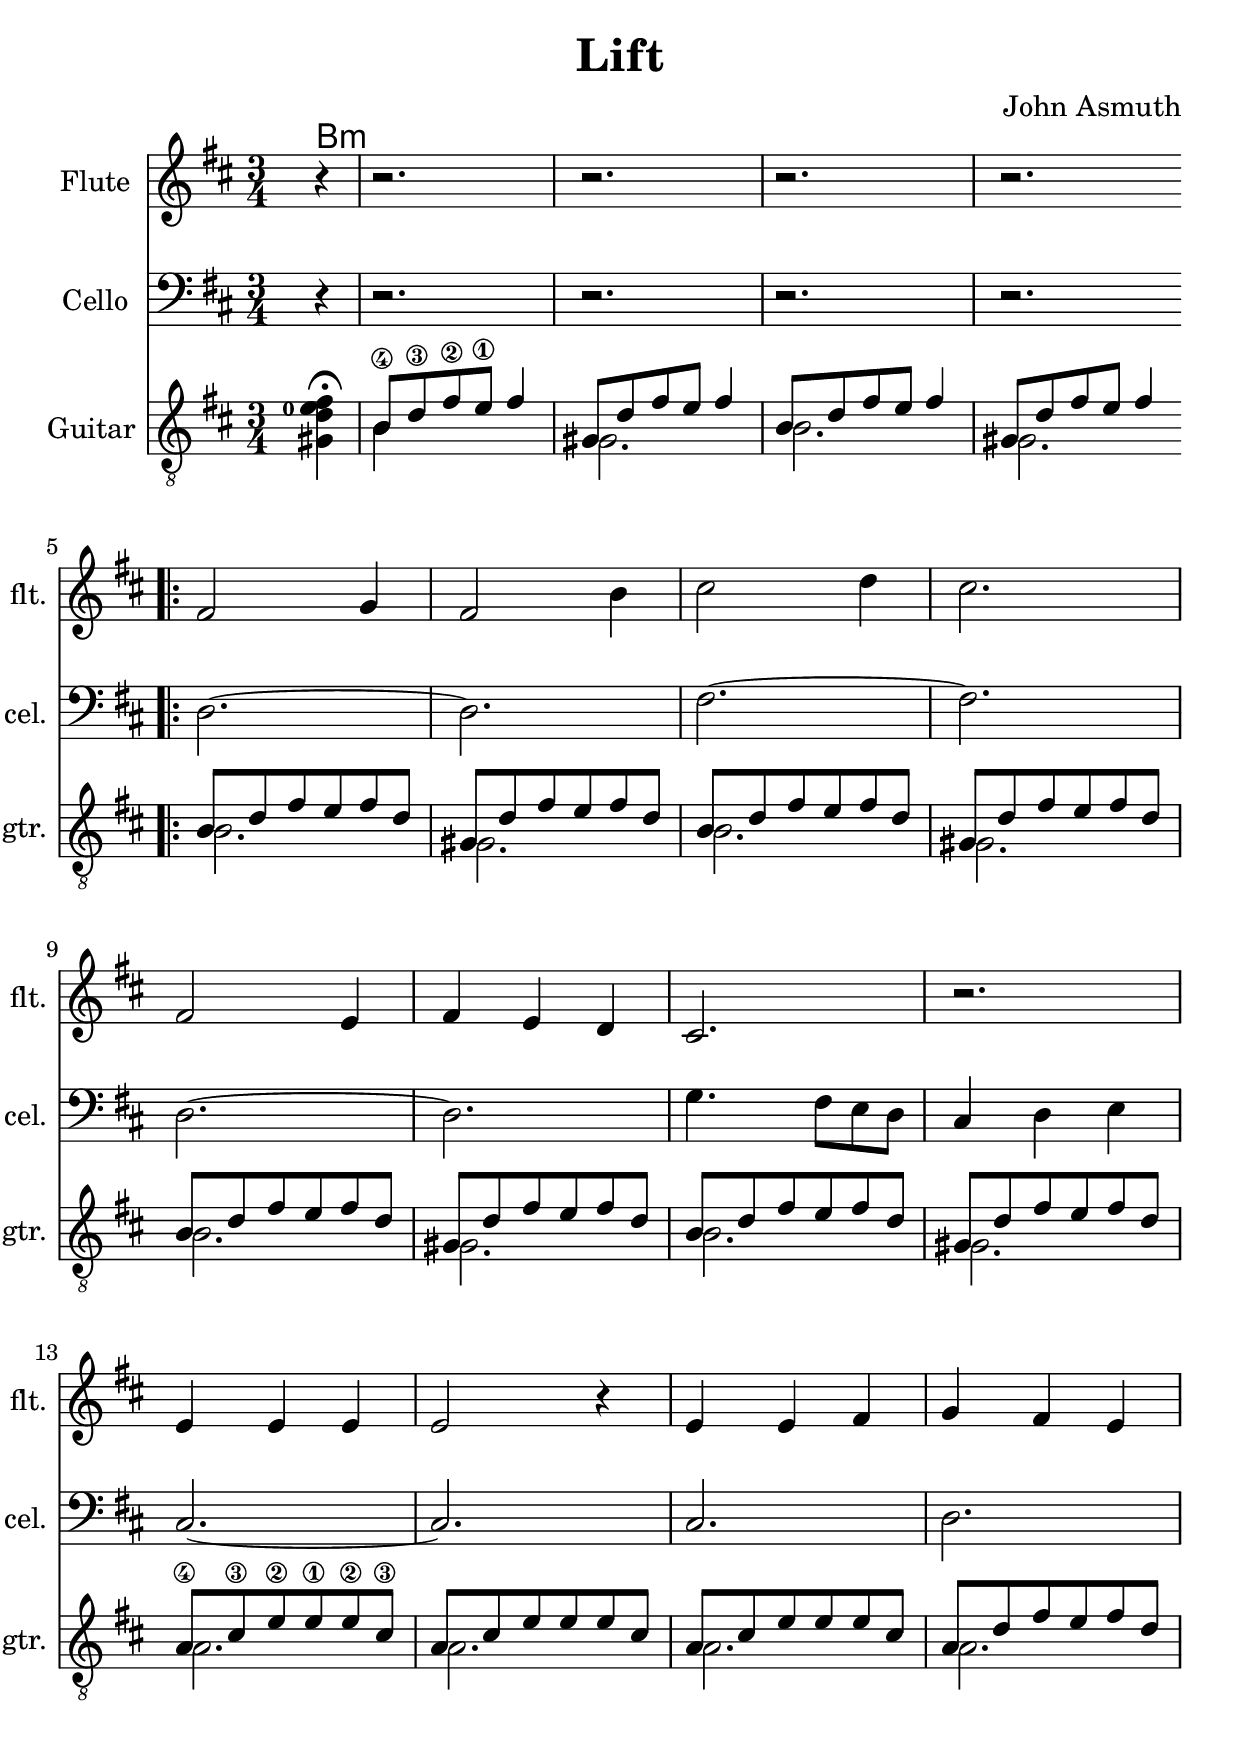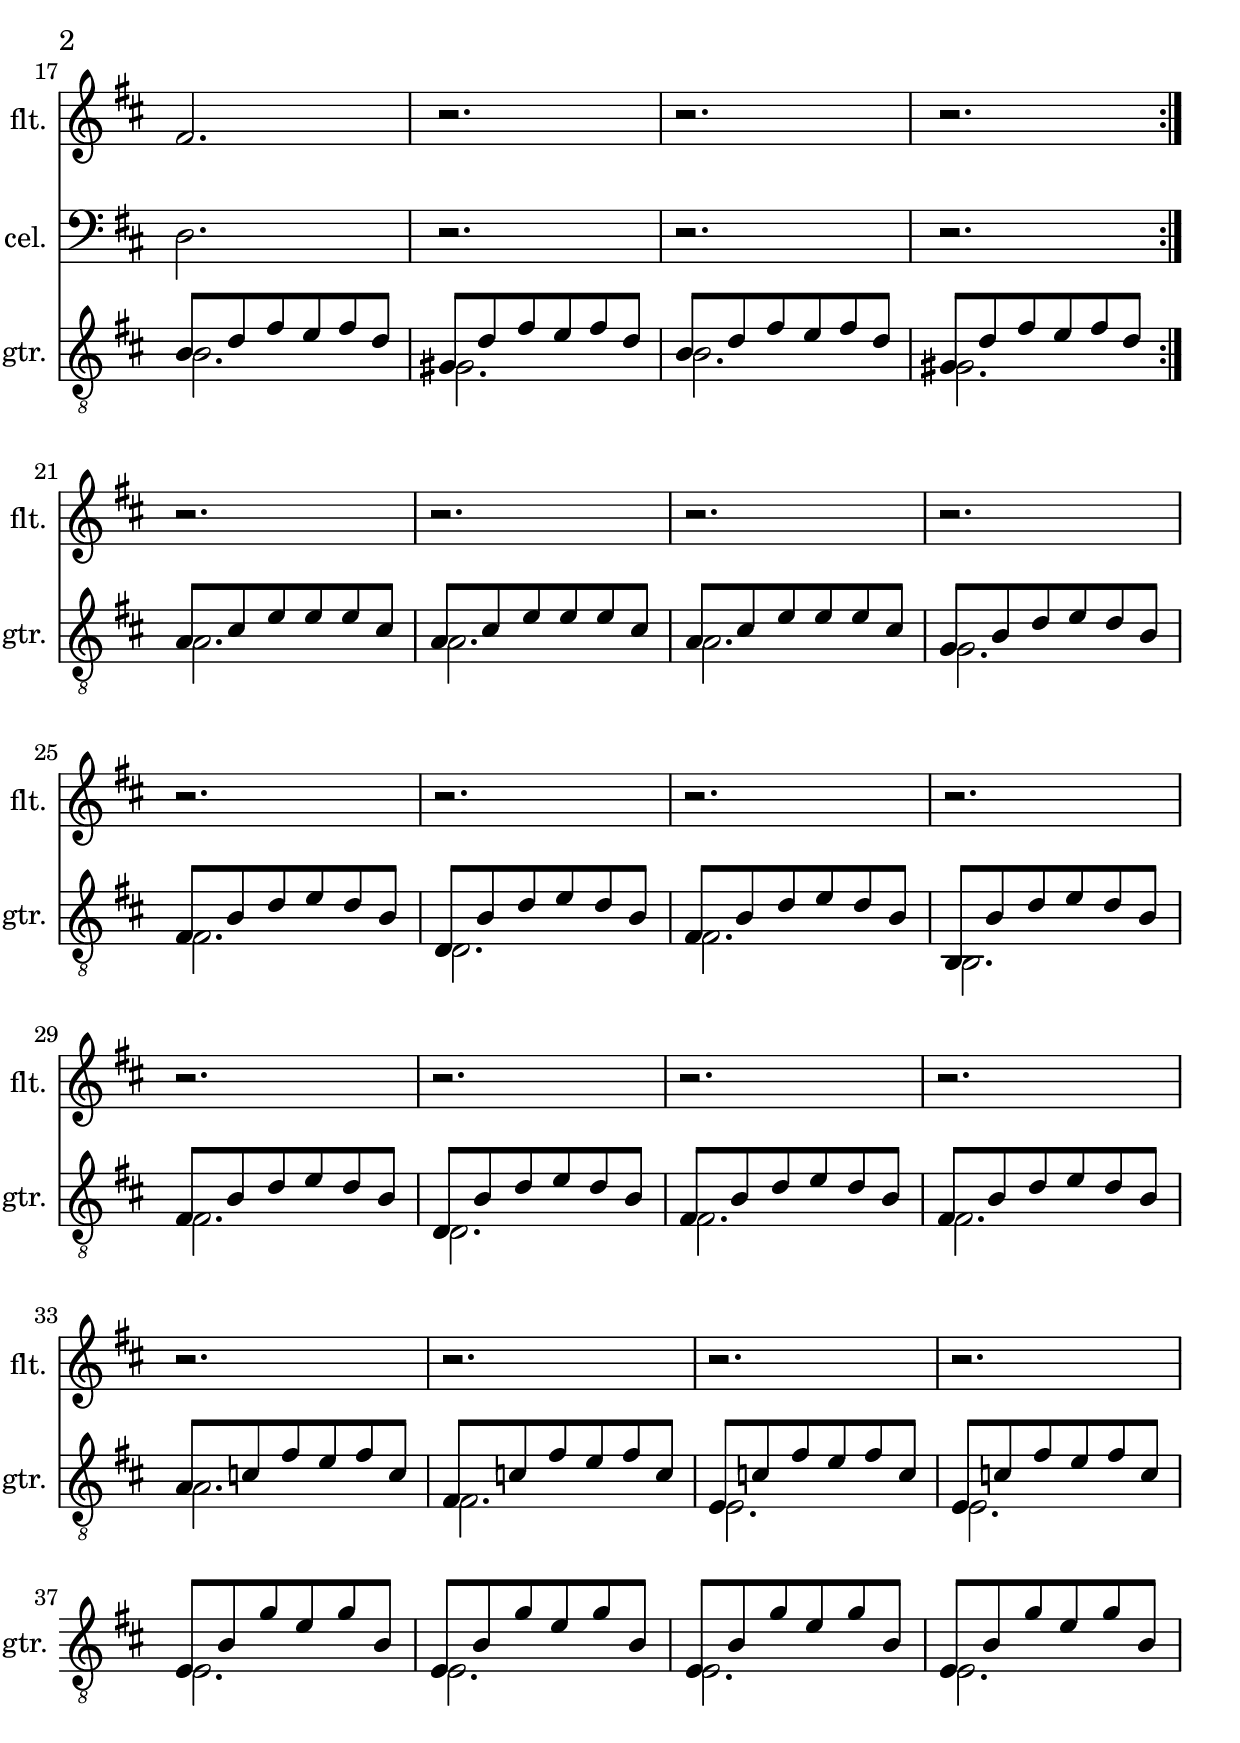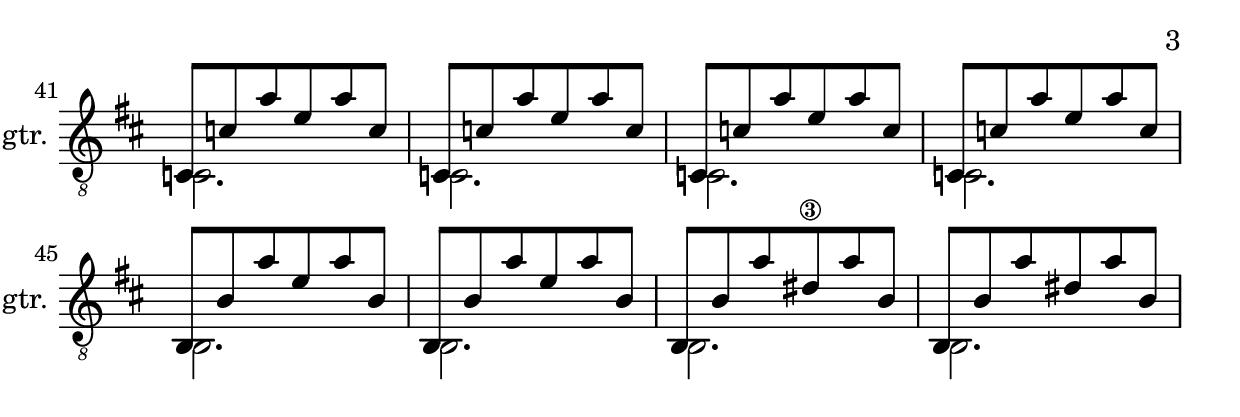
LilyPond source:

\version "2.18.2"
\header {
  title = "Lift"
  composer = "John Asmuth"
}

\include "bbarred.ly"
#(define RH rightHandFinger)

#(set-global-staff-size 25)

<<
  \time 3/4
  \partial 4
  
  \chords {
    b4:m
  }
  
  \new Staff \with {
    instrumentName = #"Flute "
    shortInstrumentName = #"flt. "
  }
  {
    \clef "treble"
    \key d \major
    r4 |
    % 1
    r2. | r2. |
    r2. | r2. | \break
    % 5
    \bar ".|:" fis'2 g'4 | fis'2 b'4 |
    cis''2 d''4 | cis''2. | \break
    % 9
    fis'2 e'4 | fis'4 e' d' |
    cis'2. | r2. | \break
    % 13
    e'4 e' e' | e'2 r4 |
    e'4 e' fis' | g'4 fis' e' |  \break
    % 17
    fis'2. | r2. |
    r2. | r2. | \bar ":|." \break
    % 21
    r2. | r2. |
    r2. | r2. | \break 
    % 25
    r2. | r2. |
    r2. | r2. | \break 
    % 29
    r2. | r2. |
    r2. | r2. | \break 
    % 33
    r2. | r2. |
    r2. | r2. | \break 
  }
  
  \new Staff \with {
    instrumentName = #"Cello "
    shortInstrumentName = #"cel. "
  }
  {
    \clef "bass"
    \key d \major
    r4 |
    % 1
    r2. | r2. |
    r2. | r2. | \break
    % 5
    d2.~ | d2. |
    fis2.~ | fis2. | \break
    % 9
    d2.~ | d2. |
    g4. fis8 e d | cis4 d e | \break
    % 13
    cis2.~ | cis2. |
    cis2. | d2. | \break
    % 17
    d2. | r2. |
    r2. | r2. | \break
  }
  
  \new Staff \with {
    instrumentName = #"Guitar "
    shortInstrumentName = #"gtr. "
  } {
    \clef "treble_8"
    \key d \major
    \set stringNumberOrientations = #'(down)
    \set fingeringOrientations = #'(left)
    <gis d' fis' e'-0>4\fermata |
    <<
    \new Voice { \voiceOne
      % 1
      <b\4>8 d'\3 fis'\2 e'\1 fis'4 | gis8 d' fis' e' fis'4 | 
      b8 d' fis' e' fis'4 | gis8 d' fis' e' fis'4 | 
      % 5
      b8 d' fis' e' fis' d' | gis8 d' fis' e' fis' d' | 
      b8 d' fis' e' fis' d' | gis8 d' fis' e' fis' d' | 
      % 9
      b8 d' fis' e' fis' d' | gis8 d' fis' e' fis' d' | 
      b8 d' fis' e' fis' d' | gis8 d' fis' e' fis' d' |
      % 13
      <a\4>8 cis'\3 e'\2 e'\1 e'\2 cis'\3 | a8 cis' e' e' e' cis' |
      a8 cis' e' e' e' cis' | a8 d' fis' e' fis' d' |
      % 17
      b8 d' fis' e' fis' d' | gis8 d' fis' e' fis' d' | 
      b8 d' fis' e' fis' d' | gis8 d' fis' e' fis' d' |
      % 21
      a8 cis' e' e' e' cis' | a8 cis' e' e' e' cis' |
      a8 cis' e' e' e' cis' | g8 b d' e' d' b |
      % 25
      fis8 b d' e' d' b | d8 b d' e' d' b |
      fis8 b d' e' d' b | b,8 b d' e' d' b |
      % 29
      fis8 b d' e' d' b | d8 b d' e' d' b |
      fis8 b d' e' d' b | fis8 b d' e' d' b |
      % 33
      a8 c' fis' e' fis' c' | fis8 c' fis' e' fis' c' |
      e8 c' fis' e' fis' c' | e8 c' fis' e' fis' c' |
      % 37
      e8 b g' e' g' b | e8 b g' e' g' b |
      e8 b g' e' g' b | e8 b g' e' g' b |
      % 41
      c8 c' a' e' a' c' | c8 c' a' e' a' c' |
      c8 c' a' e' a' c' | c8 c' a' e' a' c' |
      % 45
      b,8 b a' e' a' b | b,8 b a' e' a' b |
      b,8 b a' dis'\3 a' b | b,8 b a' dis' a' b |
    }
    \new Voice { \voiceTwo
      % 1
      b4 s2 | gis2. |
      b2. | gis2. |
      % 5
      b2. | gis2. |
      b2. | gis2. |
      % 9
      b2. | gis2. |
      b2. | gis2. |
      % 13
      a2. | a2. |
      a2. | a2. |
      % 17
      b2. | gis2. |
      b2. | gis2. |
      % 21
      a2. | a2. |
      a2. | g2. |
      % 24
      fis2. | d2. |
      fis2. | b,2. |
      % 29
      fis2. | d2. |
      fis2. | fis2. |
      % 33
      a2. | fis2. |
      e2. | e2. |
      % 37
      e2. | e2. |
      e2. | e2. |
      % 41
      c2. | c2. |
      c2. | c2. |
      % 45
      b,2. | b,2. |
      b,2. | b,2. |
    }
    >>
  }
>>